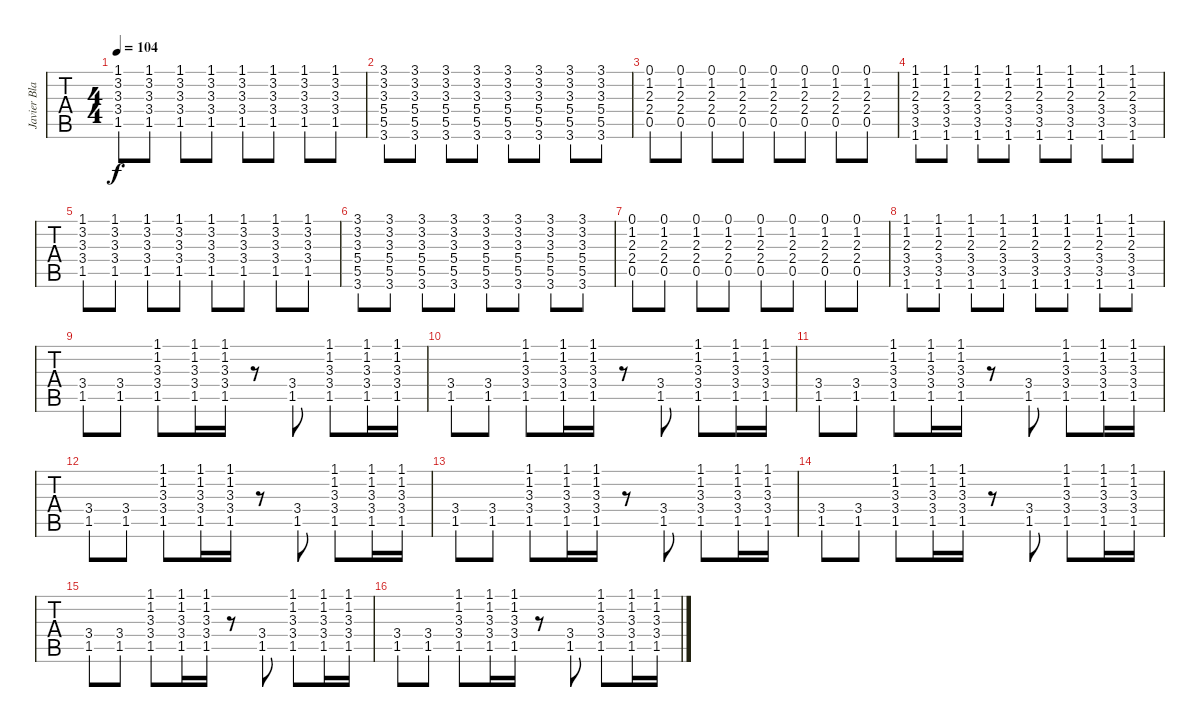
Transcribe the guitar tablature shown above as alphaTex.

\track ("Javier Blake " "Javier Bla") {instrument acousticguitarsteel}
\staff {tabs}
\tuning (E4 B3 G3 D3 A2 E2) {hide}
\ts (4 4)
\tempo 104
\clef g2
\ks c
(1.1 3.2 3.3 3.4 1.5).8{dy f} (1.1 3.2 3.3 3.4 1.5).8 (1.1 3.2 3.3 3.4 1.5).8 (1.1 3.2 3.3 3.4 1.5).8 (1.1 3.2 3.3 3.4 1.5).8 (1.1 3.2 3.3 3.4 1.5).8 (1.1 3.2 3.3 3.4 1.5).8 (1.1 3.2 3.3 3.4 1.5).8 |
(3.1 3.2 3.3 5.4 5.5 3.6).8 (3.1 3.2 3.3 5.4 5.5 3.6).8 (3.1 3.2 3.3 5.4 5.5 3.6).8 (3.1 3.2 3.3 5.4 5.5 3.6).8 (3.1 3.2 3.3 5.4 5.5 3.6).8 (3.1 3.2 3.3 5.4 5.5 3.6).8 (3.1 3.2 3.3 5.4 5.5 3.6).8 (3.1 3.2 3.3 5.4 5.5 3.6).8 |
(0.1 1.2 2.3 2.4 0.5).8 (0.1 1.2 2.3 2.4 0.5).8 (0.1 1.2 2.3 2.4 0.5).8 (0.1 1.2 2.3 2.4 0.5).8 (0.1 1.2 2.3 2.4 0.5).8 (0.1 1.2 2.3 2.4 0.5).8 (0.1 1.2 2.3 2.4 0.5).8 (0.1 1.2 2.3 2.4 0.5).8 |
(1.1 1.2 2.3 3.4 3.5 1.6).8 (1.1 1.2 2.3 3.4 3.5 1.6).8 (1.1 1.2 2.3 3.4 3.5 1.6).8 (1.1 1.2 2.3 3.4 3.5 1.6).8 (1.1 1.2 2.3 3.4 3.5 1.6).8 (1.1 1.2 2.3 3.4 3.5 1.6).8 (1.1 1.2 2.3 3.4 3.5 1.6).8 (1.1 1.2 2.3 3.4 3.5 1.6).8 |
(1.1 3.2 3.3 3.4 1.5).8 (1.1 3.2 3.3 3.4 1.5).8 (1.1 3.2 3.3 3.4 1.5).8 (1.1 3.2 3.3 3.4 1.5).8 (1.1 3.2 3.3 3.4 1.5).8 (1.1 3.2 3.3 3.4 1.5).8 (1.1 3.2 3.3 3.4 1.5).8 (1.1 3.2 3.3 3.4 1.5).8 |
(3.1 3.2 3.3 5.4 5.5 3.6).8 (3.1 3.2 3.3 5.4 5.5 3.6).8 (3.1 3.2 3.3 5.4 5.5 3.6).8 (3.1 3.2 3.3 5.4 5.5 3.6).8 (3.1 3.2 3.3 5.4 5.5 3.6).8 (3.1 3.2 3.3 5.4 5.5 3.6).8 (3.1 3.2 3.3 5.4 5.5 3.6).8 (3.1 3.2 3.3 5.4 5.5 3.6).8 |
(0.1 1.2 2.3 2.4 0.5).8 (0.1 1.2 2.3 2.4 0.5).8 (0.1 1.2 2.3 2.4 0.5).8 (0.1 1.2 2.3 2.4 0.5).8 (0.1 1.2 2.3 2.4 0.5).8 (0.1 1.2 2.3 2.4 0.5).8 (0.1 1.2 2.3 2.4 0.5).8 (0.1 1.2 2.3 2.4 0.5).8 |
(1.1 1.2 2.3 3.4 3.5 1.6).8 (1.1 1.2 2.3 3.4 3.5 1.6).8 (1.1 1.2 2.3 3.4 3.5 1.6).8 (1.1 1.2 2.3 3.4 3.5 1.6).8 (1.1 1.2 2.3 3.4 3.5 1.6).8 (1.1 1.2 2.3 3.4 3.5 1.6).8 (1.1 1.2 2.3 3.4 3.5 1.6).8 (1.1 1.2 2.3 3.4 3.5 1.6).8 |
(3.4 1.5).8 (3.4 1.5).8 (1.1 1.2 3.3 3.4 1.5).8 (1.1 1.2 3.3 3.4 1.5).16 (1.1 1.2 3.3 3.4 1.5).16 r.8 (3.4 1.5).8 (1.1 1.2 3.3 3.4 1.5).8 (1.1 1.2 3.3 3.4 1.5).16 (1.1 1.2 3.3 3.4 1.5).16 |
(3.4 1.5).8 (3.4 1.5).8 (1.1 1.2 3.3 3.4 1.5).8 (1.1 1.2 3.3 3.4 1.5).16 (1.1 1.2 3.3 3.4 1.5).16 r.8 (3.4 1.5).8 (1.1 1.2 3.3 3.4 1.5).8 (1.1 1.2 3.3 3.4 1.5).16 (1.1 1.2 3.3 3.4 1.5).16 |
(3.4 1.5).8 (3.4 1.5).8 (1.1 1.2 3.3 3.4 1.5).8 (1.1 1.2 3.3 3.4 1.5).16 (1.1 1.2 3.3 3.4 1.5).16 r.8 (3.4 1.5).8 (1.1 1.2 3.3 3.4 1.5).8 (1.1 1.2 3.3 3.4 1.5).16 (1.1 1.2 3.3 3.4 1.5).16 |
(3.4 1.5).8 (3.4 1.5).8 (1.1 1.2 3.3 3.4 1.5).8 (1.1 1.2 3.3 3.4 1.5).16 (1.1 1.2 3.3 3.4 1.5).16 r.8 (3.4 1.5).8 (1.1 1.2 3.3 3.4 1.5).8 (1.1 1.2 3.3 3.4 1.5).16 (1.1 1.2 3.3 3.4 1.5).16 |
(3.4 1.5).8 (3.4 1.5).8 (1.1 1.2 3.3 3.4 1.5).8 (1.1 1.2 3.3 3.4 1.5).16 (1.1 1.2 3.3 3.4 1.5).16 r.8 (3.4 1.5).8 (1.1 1.2 3.3 3.4 1.5).8 (1.1 1.2 3.3 3.4 1.5).16 (1.1 1.2 3.3 3.4 1.5).16 |
(3.4 1.5).8 (3.4 1.5).8 (1.1 1.2 3.3 3.4 1.5).8 (1.1 1.2 3.3 3.4 1.5).16 (1.1 1.2 3.3 3.4 1.5).16 r.8 (3.4 1.5).8 (1.1 1.2 3.3 3.4 1.5).8 (1.1 1.2 3.3 3.4 1.5).16 (1.1 1.2 3.3 3.4 1.5).16 |
(3.4 1.5).8 (3.4 1.5).8 (1.1 1.2 3.3 3.4 1.5).8 (1.1 1.2 3.3 3.4 1.5).16 (1.1 1.2 3.3 3.4 1.5).16 r.8 (3.4 1.5).8 (1.1 1.2 3.3 3.4 1.5).8 (1.1 1.2 3.3 3.4 1.5).16 (1.1 1.2 3.3 3.4 1.5).16 |
(3.4 1.5).8 (3.4 1.5).8 (1.1 1.2 3.3 3.4 1.5).8 (1.1 1.2 3.3 3.4 1.5).16 (1.1 1.2 3.3 3.4 1.5).16 r.8 (3.4 1.5).8 (1.1 1.2 3.3 3.4 1.5).8 (1.1 1.2 3.3 3.4 1.5).16 (1.1 1.2 3.3 3.4 1.5).16
